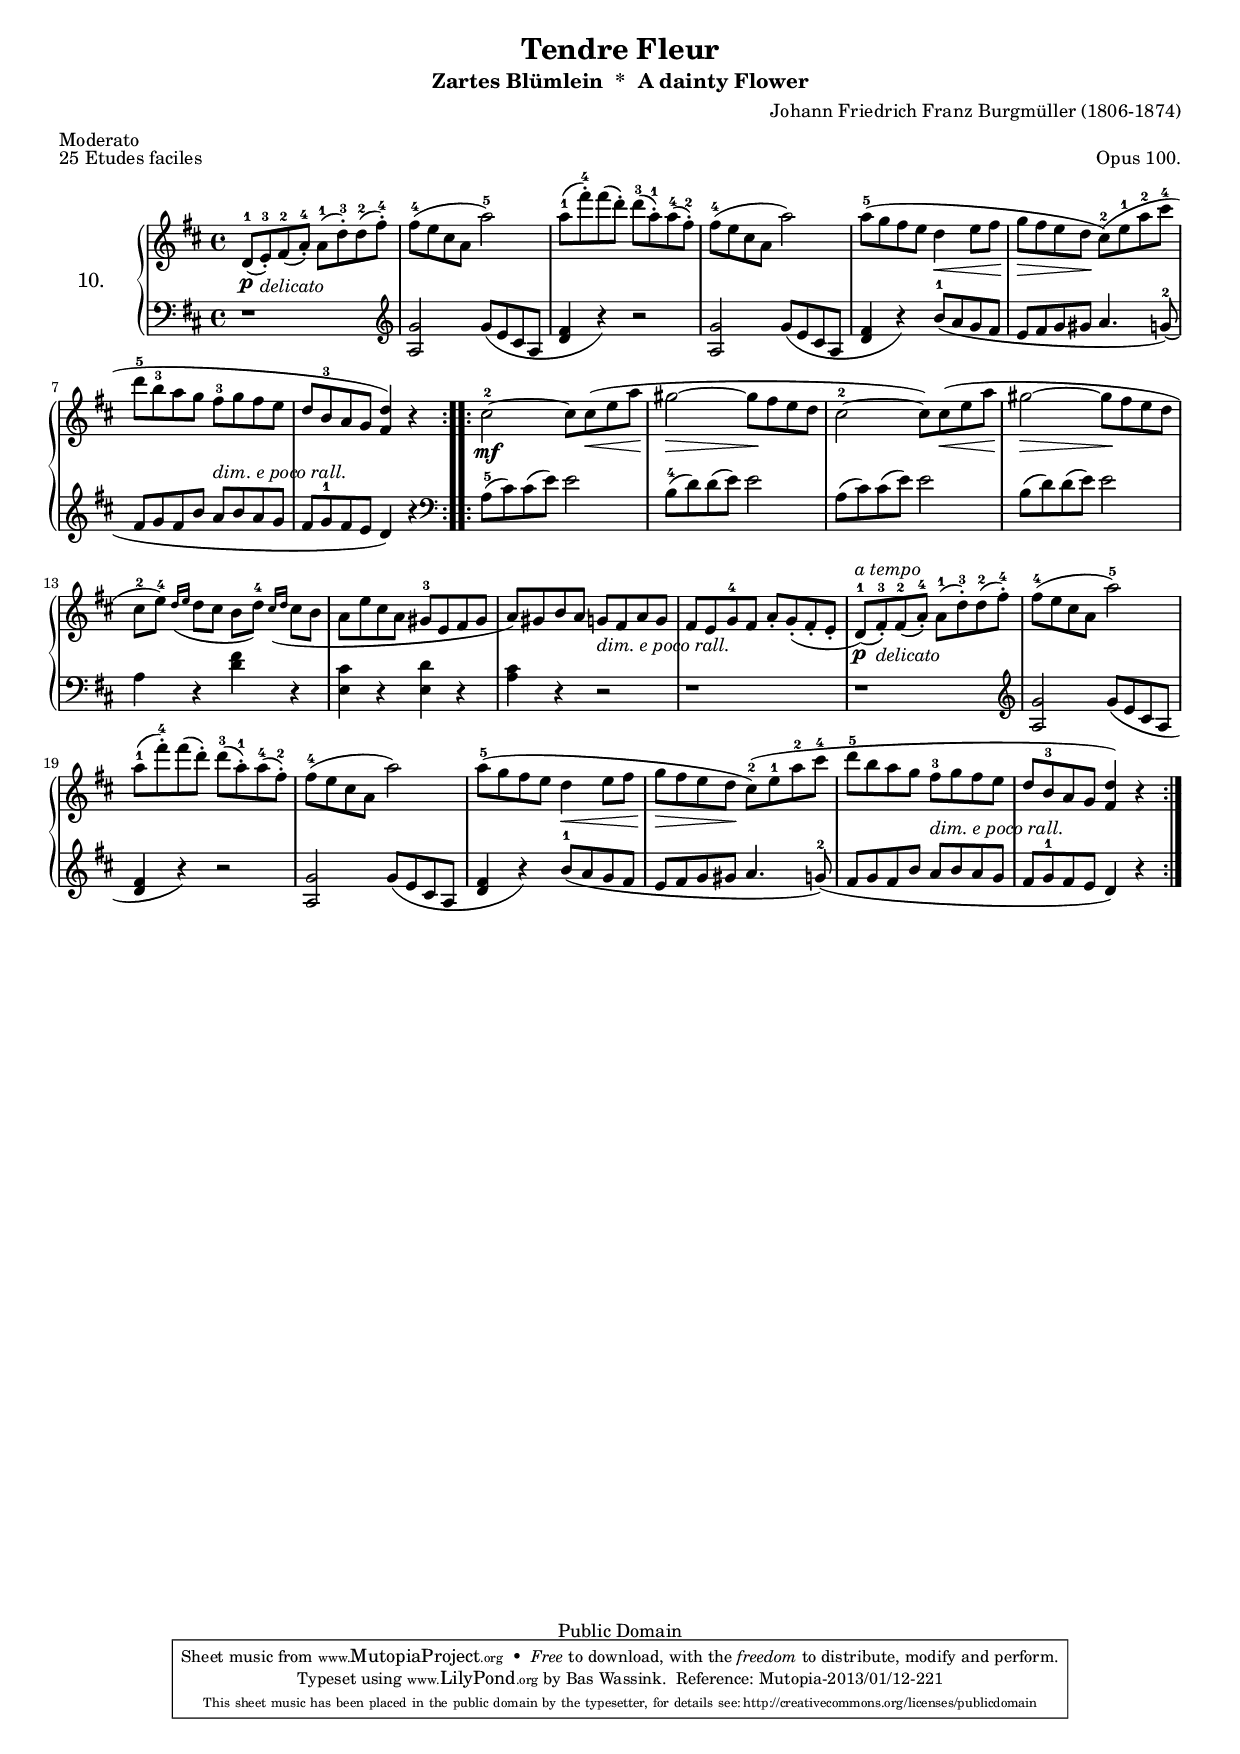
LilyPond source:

\version "2.16.0"
#(set-global-staff-size 16)
\include "nederlands.ly"
\header {
  title             = "Tendre Fleur"
  subtitle          = "Zartes Blümlein  *  A dainty Flower"
  composer          = "Johann Friedrich Franz Burgmüller (1806-1874)"
  piece             = "25 Etudes faciles"
  opus              = "Opus 100."
  meter             = "Moderato"
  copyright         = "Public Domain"
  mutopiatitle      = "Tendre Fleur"
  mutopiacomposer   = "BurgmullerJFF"
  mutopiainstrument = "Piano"
  date              = "19th Century"
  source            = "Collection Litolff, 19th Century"
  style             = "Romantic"
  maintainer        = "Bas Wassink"
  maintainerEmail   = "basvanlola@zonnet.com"

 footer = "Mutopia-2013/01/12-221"
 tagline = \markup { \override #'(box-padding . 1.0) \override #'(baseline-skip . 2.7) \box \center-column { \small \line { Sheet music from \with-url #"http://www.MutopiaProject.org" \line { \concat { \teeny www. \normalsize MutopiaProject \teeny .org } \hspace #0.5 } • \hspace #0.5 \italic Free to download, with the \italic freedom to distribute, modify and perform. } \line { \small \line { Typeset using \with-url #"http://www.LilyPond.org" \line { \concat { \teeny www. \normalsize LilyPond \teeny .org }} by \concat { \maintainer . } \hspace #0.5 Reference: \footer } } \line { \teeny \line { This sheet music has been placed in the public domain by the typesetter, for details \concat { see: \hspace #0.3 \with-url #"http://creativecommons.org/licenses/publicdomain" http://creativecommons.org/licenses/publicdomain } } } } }
}

Global =  {\key d\major \time 4/4}
Treble = \clef treble
Bass = \clef bass

dimpoc = \markup{\italic "dim. e poco rall."}
delicato = \markup{\italic "delicato"}

VoiceI =  \relative c' {
  \repeat volta 2 {
  
  \stemNeutral \slurNeutral d8-1_\p ( e)-.-3_\delicato fis-2 ( a)-.-4 a-1 ( d)-.-3 d-2 ( fis)-.-4
  fis-4 ( e cis a  a'2)-5
  a8-1 ( fis')-.-4 fis ( d)-. d-3 ( a)-.-1 a-4 ( fis)-.-2
  fis-4 ( e cis a  a'2)
  
  a8-5 ( g fis e d4\cr e8 fis
  g\decr fis e d\!  cis)-2 ( e-1 a-2 cis-4
  d-5 b-3 a g fis-3 g fis e
  d b-3 a g <fis d'>4) r
  }
  
  \repeat volta 2 {
  
  cis'2-2_\mf ~ cis8 cis\< ( e a
  gis2\> ~ gis8\! fis e d
  cis2-2 ~  cis8) cis\< ( e a
  gis2\> ~ gis8\! fis e d
  
  cis-2 e)-4 \grace{d16[( e]} d8 cis b  d)-4 \grace{cis16[( d]} cis8 b
  a e' cis a gis-3 e fis gis
   a) gis b a g_\dimpoc fis a g
  fis e g-4 fis a-. g-. ( fis-. e-.
  
  d)-1_\p^ \markup{\italic "a tempo"} ( fis)-.-3_\delicato fis-2 ( a)-.-4 a-1 ( d)-.-3 d-2 ( fis)-.-4
  fis-4 ( e cis a  a'2)-5
  a8-1 ( fis')-.-4 fis ( d)-. d-3 ( a)-.-1 a-4 ( fis)-.-2
  fis-4 ( e cis a  a'2)
  
  a8-5 ( g fis e d4\< e8 fis
  g\> fis e d\!  cis)-2 ( e-1 a-2 cis-4
  d-5 b a g fis-3 g fis e
  d b-3 a g <fis d'>4) r 
  }
  
  
  }

VoiceII =  \relative c' {
  \stemNeutral \slurNeutral r1
  \Treble <a g'>2 g'8 ( e cis a
  <d fis>4 r) r2
  <a g'>2 g'8 ( e cis a
  
  <d fis>4 r) b'8-1 ( a g fis
  e fis g gis a4.  g8)-2 (
  fis g fis b a^\dimpoc b a g
  fis g-1 fis e  d4) r
  
  \Bass a8-5 ( cis) cis ( e) e2
  b8-4 ( d) d ( e) e2
  a,8 ( cis) cis ( e) e2
  b8 ( d) d ( e) e2
  
  a,4 r <d fis> r
  <e, cis'> r <e d'> r
  <a cis> r r2
  r1
  
  r1
  \Treble <a g'>2 g'8 ( e cis a
  <d fis>4 r) r2
  <a g'>2 g'8 ( e cis a
  
  <d fis>4 r) b'8-1 ( a g fis
  e fis g gis a4.  g8)-2 (
  fis g fis b a^\dimpoc b a g
  fis g-1 fis e  d4) r
  
  }

\score { {
\context PianoStaff <<
  \set PianoStaff.midiInstrument = "acoustic grand"
  \set PianoStaff.instrumentName = \markup{\large "10."}
  \context Staff = "up" <<
    \Global \clef treble
    \context Voice=VcI \VoiceI
  >>
  \context Staff = "down" <<
    \Global \clef bass
    \context Voice=VcII \VoiceII
  >>
>>
}
\layout {}

  \midi {
    \tempo 4 = 152
    }
}
